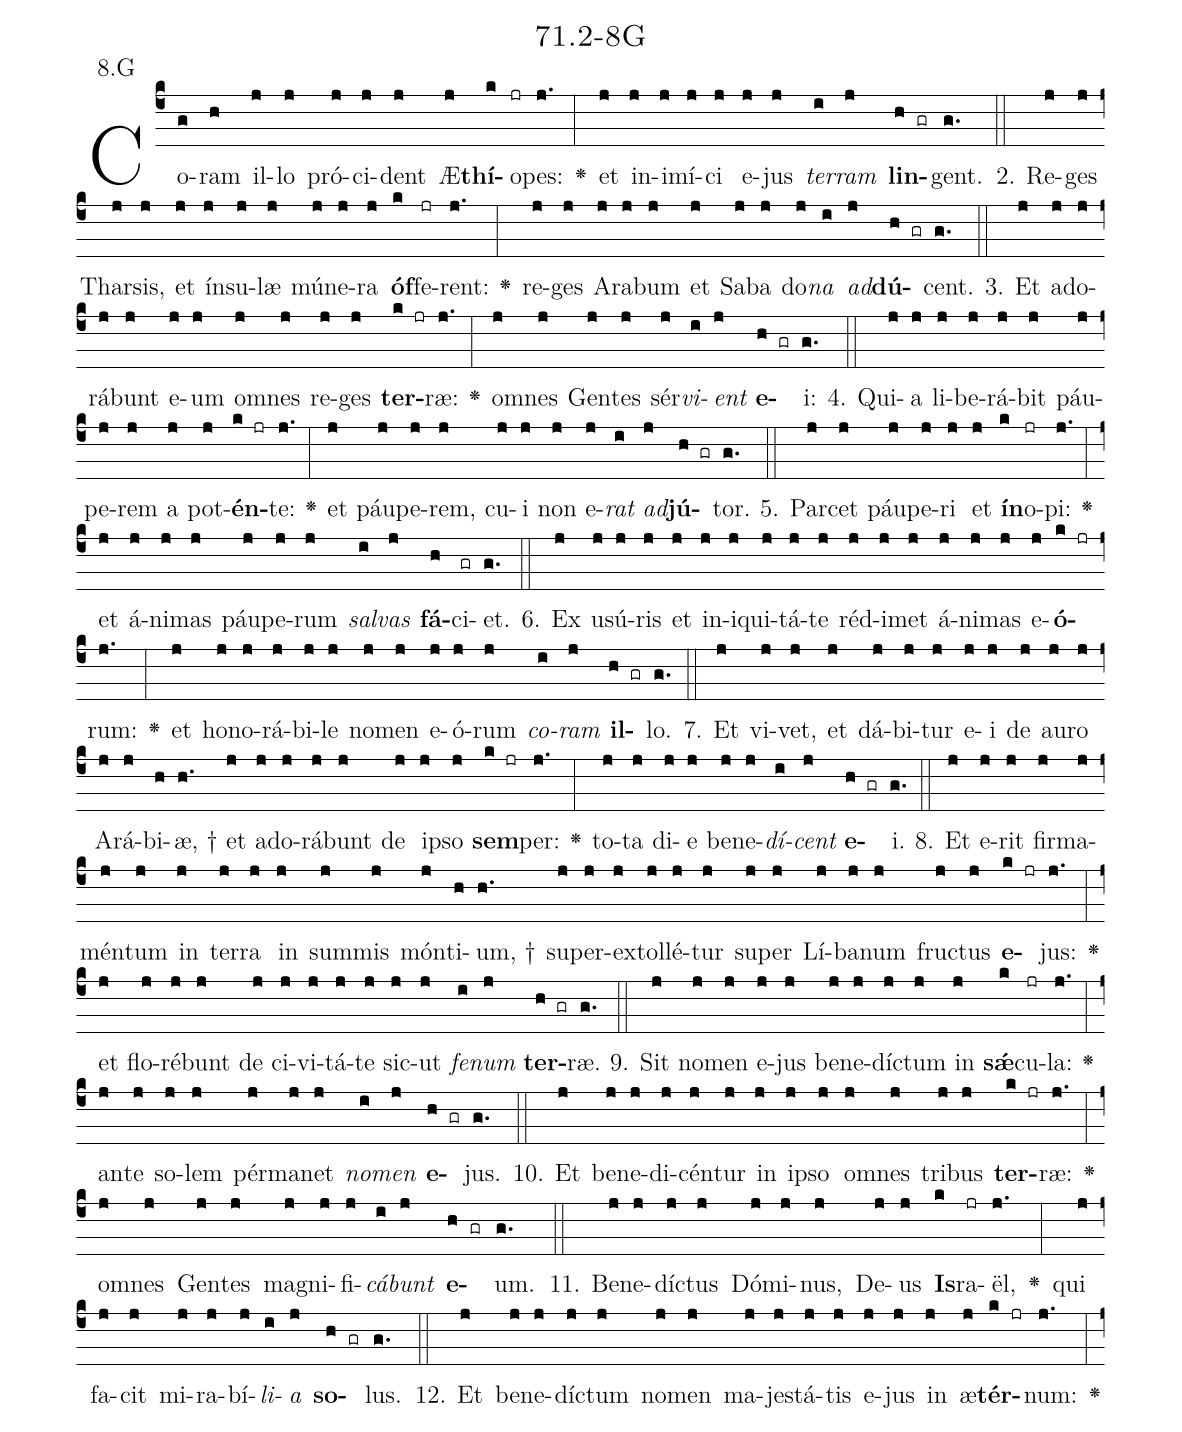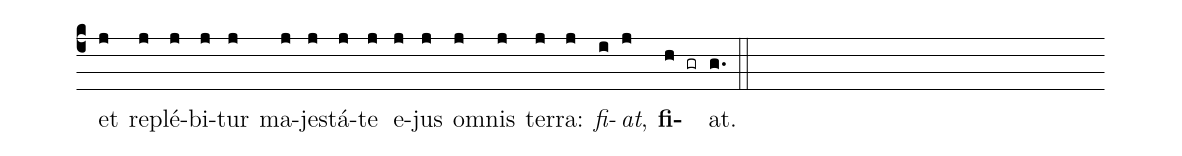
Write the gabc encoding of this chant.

name: 71.2-8G;
annotation: 8.G;
%%
(c4)Co(g)ram(h) il(j)lo(j) pró(j)ci(j)dent(j) Æ(j)<b>thí</b>(k)o(jr)pes:(j.) <v>\greheightstar</v>(:) et(j) in(j)i(j)mí(j)ci(j) e(j)jus(j) <i>ter</i>(i)<i>ram</i>(j) <b>lin</b>(h gr)gent.(g.) (::)
2. Re(j)ges(j) Thar(j)sis,(j) et(j) ín(j)su(j)læ(j) mú(j)ne(j)ra(j) <b>óf</b>(k)fe(jr)rent:(j.) <v>\greheightstar</v>(:) re(j)ges(j) A(j)ra(j)bum(j) et(j) Sa(j)ba(j) do(j)<i>na</i>(i) <i>ad</i>(j)<b>dú</b>(h gr)cent.(g.) (::)
3. Et(j) ad(j)o(j)rá(j)bunt(j) e(j)um(j) om(j)nes(j) re(j)ges(j) <b>ter</b>(k jr)ræ:(j.) <v>\greheightstar</v>(:) om(j)nes(j) Gen(j)tes(j) sér(j)<i>vi</i>(i)<i>ent</i>(j) <b>e</b>(h gr)i:(g.) (::)
4. Qui(j)a(j) li(j)be(j)rá(j)bit(j) páu(j)pe(j)rem(j) a(j) pot(j)<b>én</b>(k jr)te:(j.) <v>\greheightstar</v>(:) et(j) páu(j)pe(j)rem,(j) cu(j)i(j) non(j) e(j)<i>rat</i>(i) <i>ad</i>(j)<b>jú</b>(h gr)tor.(g.) (::)
5. Par(j)cet(j) páu(j)pe(j)ri(j) et(j) <b>ín</b>(k)o(jr)pi:(j.) <v>\greheightstar</v>(:) et(j) á(j)ni(j)mas(j) páu(j)pe(j)rum(j) <i>sal</i>(i)<i>vas</i>(j) <b>fá</b>(h)ci(gr)et.(g.) (::)
6. Ex(j) u(j)sú(j)ris(j) et(j) in(j)i(j)qui(j)tá(j)te(j) réd(j)i(j)met(j) á(j)ni(j)mas(j) e(j)<b>ó</b>(k jr)rum:(j.) <v>\greheightstar</v>(:) et(j) ho(j)no(j)rá(j)bi(j)le(j) no(j)men(j) e(j)ó(j)rum(j) <i>co</i>(i)<i>ram</i>(j) <b>il</b>(h gr)lo.(g.) (::)
7. Et(j) vi(j)vet,(j) et(j) dá(j)bi(j)tur(j) e(j)i(j) de(j) au(j)ro(j) A(j)rá(j)bi(h)æ, †(h.) et(j) ad(j)o(j)rá(j)bunt(j) de(j) ip(j)so(j) <b>sem</b>(k jr)per:(j.) <v>\greheightstar</v>(:) to(j)ta(j) di(j)e(j) be(j)ne(j)<i>dí</i>(i)<i>cent</i>(j) <b>e</b>(h gr)i.(g.) (::)
8. Et(j) e(j)rit(j) fir(j)ma(j)mén(j)tum(j) in(j) ter(j)ra(j) in(j) sum(j)mis(j) món(j)ti(h)um, †(h.) su(j)per(j)ex(j)tol(j)lé(j)tur(j) su(j)per(j) Lí(j)ba(j)num(j) fruc(j)tus(j) <b>e</b>(k jr)jus:(j.) <v>\greheightstar</v>(:) et(j) flo(j)ré(j)bunt(j) de(j) ci(j)vi(j)tá(j)te(j) sic(j)ut(j) <i>fe</i>(i)<i>num</i>(j) <b>ter</b>(h gr)ræ.(g.) (::)
9. Sit(j) no(j)men(j) e(j)jus(j) be(j)ne(j)díc(j)tum(j) in(j) <b>sǽ</b>(k)cu(jr)la:(j.) <v>\greheightstar</v>(:) an(j)te(j) so(j)lem(j) pér(j)ma(j)net(j) <i>no</i>(i)<i>men</i>(j) <b>e</b>(h gr)jus.(g.) (::)
10. Et(j) be(j)ne(j)di(j)cén(j)tur(j) in(j) ip(j)so(j) om(j)nes(j) tri(j)bus(j) <b>ter</b>(k jr)ræ:(j.) <v>\greheightstar</v>(:) om(j)nes(j) Gen(j)tes(j) ma(j)gni(j)fi(j)<i>cá</i>(i)<i>bunt</i>(j) <b>e</b>(h gr)um.(g.) (::)
11. Be(j)ne(j)díc(j)tus(j) Dó(j)mi(j)nus,(j) De(j)us(j) <b>Is</b>(k)ra(jr)ël,(j.) <v>\greheightstar</v>(:) qui(j) fa(j)cit(j) mi(j)ra(j)bí(j)<i>li</i>(i)<i>a</i>(j) <b>so</b>(h gr)lus.(g.) (::)
12. Et(j) be(j)ne(j)díc(j)tum(j) no(j)men(j) ma(j)jes(j)tá(j)tis(j) e(j)jus(j) in(j) æ(j)<b>tér</b>(k jr)num:(j.) <v>\greheightstar</v>(:) et(j) re(j)plé(j)bi(j)tur(j) ma(j)jes(j)tá(j)te(j) e(j)jus(j) om(j)nis(j) ter(j)ra:(j) <i>fi</i>(i)<i>at</i>,(j) <b>fi</b>(h gr)at.(g.) (::)
